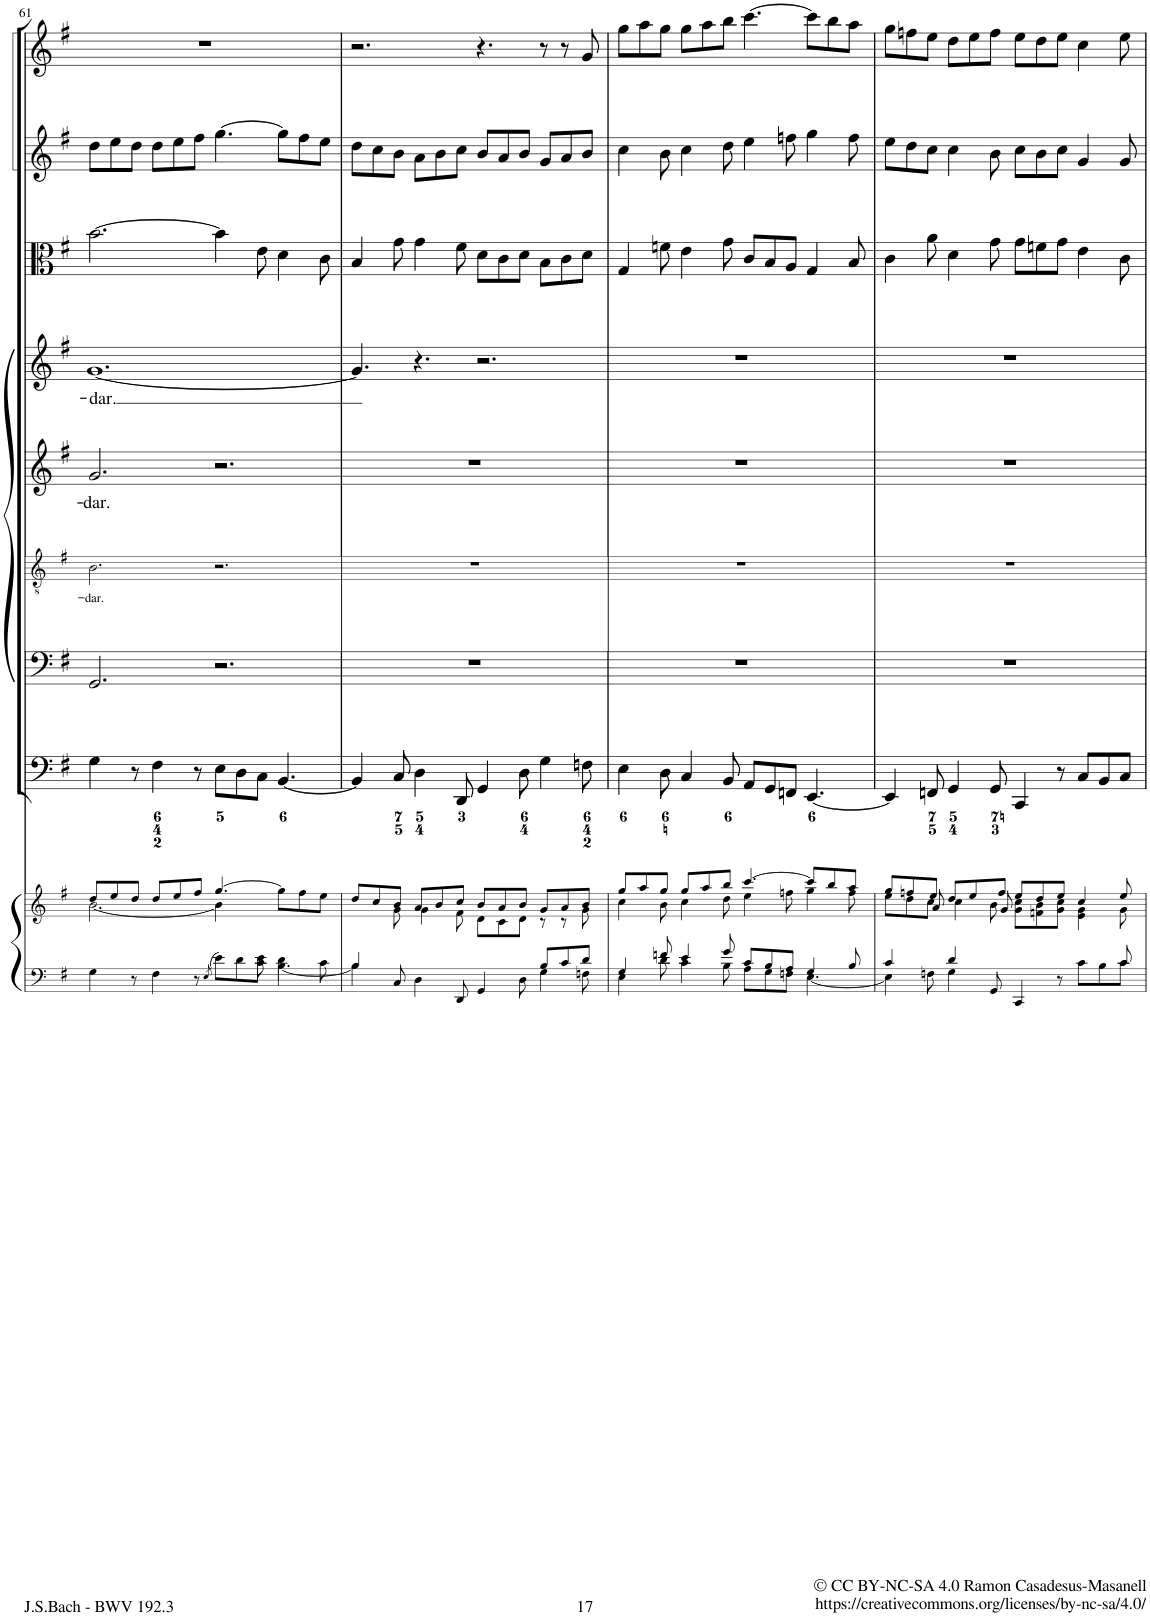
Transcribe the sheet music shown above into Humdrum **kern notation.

**kern	**kern	**kern	**kern	**kern	**text	**kern	**text	**kern	**text	**kern	**kern	**kern
*part9	*part9	*part8	*part7	*part6	*part6	*part5	*part5	*part4	*part4	*part3	*part2	*part1
*staff10	*staff9	*staff8	*staff7	*staff6	*staff6	*staff5	*staff5	*staff4	*staff4	*staff3	*staff2	*staff1
*I"Piano reduction	*	*I"Continuo	*I"Basso	*I"Tenor	*	*I"Alto	*	*I"Soprano	*	*I"Viola	*I"Flauto traverso II. Oboe II. Violino II.	*I"Flauto traverso I. Oboe I. Violino I.
*I'Pno	*	*	*	*	*	*	*	*	*	*I'Vla	*I'Vln	*I'Vln
!!LO:PB:g=z
*clefF4	*clefG2	*clefF4	*clefF4	*clefGv2	*	*clefG2	*	*clefG2	*	*clefC3	*clefG2	*clefG2
*k[f#]	*k[f#]	*k[f#]	*k[f#]	*k[f#]	*	*k[f#]	*	*k[f#]	*	*k[f#]	*k[f#]	*k[f#]
*M12/8	*M12/8	*M12/8	*M12/8	*M12/8	*	*M12/8	*	*M12/8	*	*M12/8	*M12/8	*M12/8
=61	=61	=61	=61	=61	=61	=61	=61	=61	=61	=61	=61	=61
*^	*^	*	*	*	*	*	*	*	*	*	*	*
!	!	!	!	!	!	!	!LO:LY:b	!	!LO:LY:b	!	!LO:LY:b	!	!	!
1ryy	4G\	8dd/L	[2.b\	4G\	2.GG/	2.B\	-dar.	2.g/	-dar.	[1.g	-dar.	[2.b\	8dd\L	1.r
.	.	8ee/	.	.	.	.	.	.	.	.	.	.	8ee\	.
.	8r	8dd/J	.	8r	.	.	.	.	.	.	.	.	8dd\J	.
.	4F#\	8dd/L	.	4F#\	.	.	.	.	.	.	.	.	8dd\L	.
.	.	8ee/	.	.	.	.	.	.	.	.	.	.	8ee\	.
.	8r	8ff#/J	.	8r	.	.	.	.	.	.	.	.	8ff#\J	.
.	8qE/	.	.	.	.	.	.	.	.	.	.	.	.	.
.	8e\L	[4.gg/	4b\]	8E\L	2.r	2.r	.	2.r	.	.	.	4b\]	[4.gg\	.
.	8d\	.	.	8D\	.	.	.	.	.	.	.	.	.	.
8e\	8c\J	.	2ryy	8C\J	.	.	.	.	.	.	.	8e\	.	.
4d\	[4.B\	8gg\L]	.	[4.BB/	.	.	.	.	.	.	.	4d\	8gg\L]	.
.	.	8ff#\	.	.	.	.	.	.	.	.	.	.	8ff#\	.
8c\	.	8ee\J	.	.	.	.	.	.	.	.	.	8c\	8ee\J	.
=62	=62	=62	=62	=62	=62	=62	=62	=62	=62	=62	=62	=62	=62	=62
4B/	4B\]	8dd/L	4ryy	4BB/]	1.r	1.r	.	1.r	.	4.g/]	.	4B/	8dd\L	2.r
.	.	8cc/	.	.	.	.	.	.	.	.	.	.	8cc\	.
8C/	8ryy	8b/J	8g\	8C/	.	.	.	.	.	.	.	8g\	8b\J	.
4D\	2.ryy	8a/L	4g\	4D\	.	.	.	.	.	4.r	.	4g\	8a\L	.
.	.	8b/	.	.	.	.	.	.	.	.	.	.	8b\	.
8DD/	.	8cc/J	8f#\	8DD/	.	.	.	.	.	.	.	8f#\	8cc\J	.
4GG/	.	8b/L	8d\L	4GG/	.	.	.	.	.	2.r	.	8d\L	8b/L	4.r
.	.	8a/	8c\	.	.	.	.	.	.	.	.	8c\	8a/	.
8D\	.	8b/J	8d\J	8D\	.	.	.	.	.	.	.	8d\J	8b/J	.
8B/L	4G\	8g/L	8r	4G\	.	.	.	.	.	.	.	8B\L	8g/L	8r
8c/	.	8a/	8r	.	.	.	.	.	.	.	.	8c\	8a/	8r
8d/J	8Fn\	8b/J	8g\	8Fn\	.	.	.	.	.	.	.	8d\J	8b/J	8g/
=63	=63	=63	=63	=63	=63	=63	=63	=63	=63	=63	=63	=63	=63	=63
4G/	4E\	8gg/L	4cc\	4E\	1.r	1.r	.	1.r	.	1.r	.	4G/	4cc\	8gg\L
.	.	8aa/	.	.	.	.	.	.	.	.	.	.	.	8aa\
8fn/	8d\	8gg/J	8b\	8D\	.	.	.	.	.	.	.	8fn\	8b\	8gg\J
4e/	4c\	8gg/L	4cc\	4C/	.	.	.	.	.	.	.	4e\	4cc\	8gg\L
.	.	8aa/	.	.	.	.	.	.	.	.	.	.	.	8aa\
8g/	8B\	8bb/J	8dd\	8BB/	.	.	.	.	.	.	.	8g\	8dd\	8bb\J
8c/L	8A\L	[4.ccc/	4ee\	8AA/L	.	.	.	.	.	.	.	8c/L	4ee\	[4.ccc\
8B/	8G\	.	.	8GG/	.	.	.	.	.	.	.	8B/	.	.
8A/J	8Fn\J	.	8ffn\	8FFn/J	.	.	.	.	.	.	.	8A/J	8ffn\	.
4G/	[4.E\	8ccc/L]	4gg\	[4.EE/	.	.	.	.	.	.	.	4G/	4gg\	8ccc\L]
.	.	8bb/	.	.	.	.	.	.	.	.	.	.	.	8bb\
8B/	.	8aa/J	8ff\	.	.	.	.	.	.	.	.	8B/	8ff\	8aa\J
=64	=64	=64	=64	=64	=64	=64	=64	=64	=64	=64	=64	=64	=64	=64
*	*	*	*^	*	*	*	*	*	*	*	*	*	*	*
4c/	4E\]	8gg/L	8ee\L	4ryy	4EE/]	1.r	1.r	.	1.r	.	1.r	.	4c\	8ee\L	8gg\L
.	.	8ffn/	8dd\	.	.	.	.	.	.	.	.	.	.	8dd\	8ffn\
8ryy	8Fn\	8ee/J	8cc\J	8a/	8FFn/	.	.	.	.	.	.	.	8a\	8cc\J	8ee\J
4d/	4G\	8dd/L	4cc\	4ryy	4GG/	.	.	.	.	.	.	.	4d\	4cc\	8dd\L
.	.	8ee/	.	.	.	.	.	.	.	.	.	.	.	.	8ee\
8ryy	8GG/	8ff/J	8b\	8g/	8GG/	.	.	.	.	.	.	.	8g\	8b\	8ff\J
4CC/	4ryy	8ee/L	8g\ 8cc\L	2.ryy	4CC/	.	.	.	.	.	.	.	8g\L	8cc\L	8ee\L
.	.	8dd/	8fn\ 8b\	.	.	.	.	.	.	.	.	.	8fn\	8b\	8dd\
8r	8ryy	8ee/J	8g\ 8cc\J	.	8r	.	.	.	.	.	.	.	8g\J	8cc\J	8ee\J
4ryy	8c\L	4cc/	4e\ 4g\	.	8C/L	.	.	.	.	.	.	.	4e\	4g/	4cc\
.	8B\	.	.	.	8BB/	.	.	.	.	.	.	.	.	.	.
8c/	8c\J	8ee/	8g\	.	8C/J	.	.	.	.	.	.	.	8c\	8g/	8ee\
*v	*v	*	*	*	*	*	*	*	*	*	*	*	*	*	*
*	*v	*v	*v	*	*	*	*	*	*	*	*	*	*	*
=	=	=	=	=	=	=	=	=	=	=	=	=
*-	*-	*-	*-	*-	*-	*-	*-	*-	*-	*-	*-	*-
